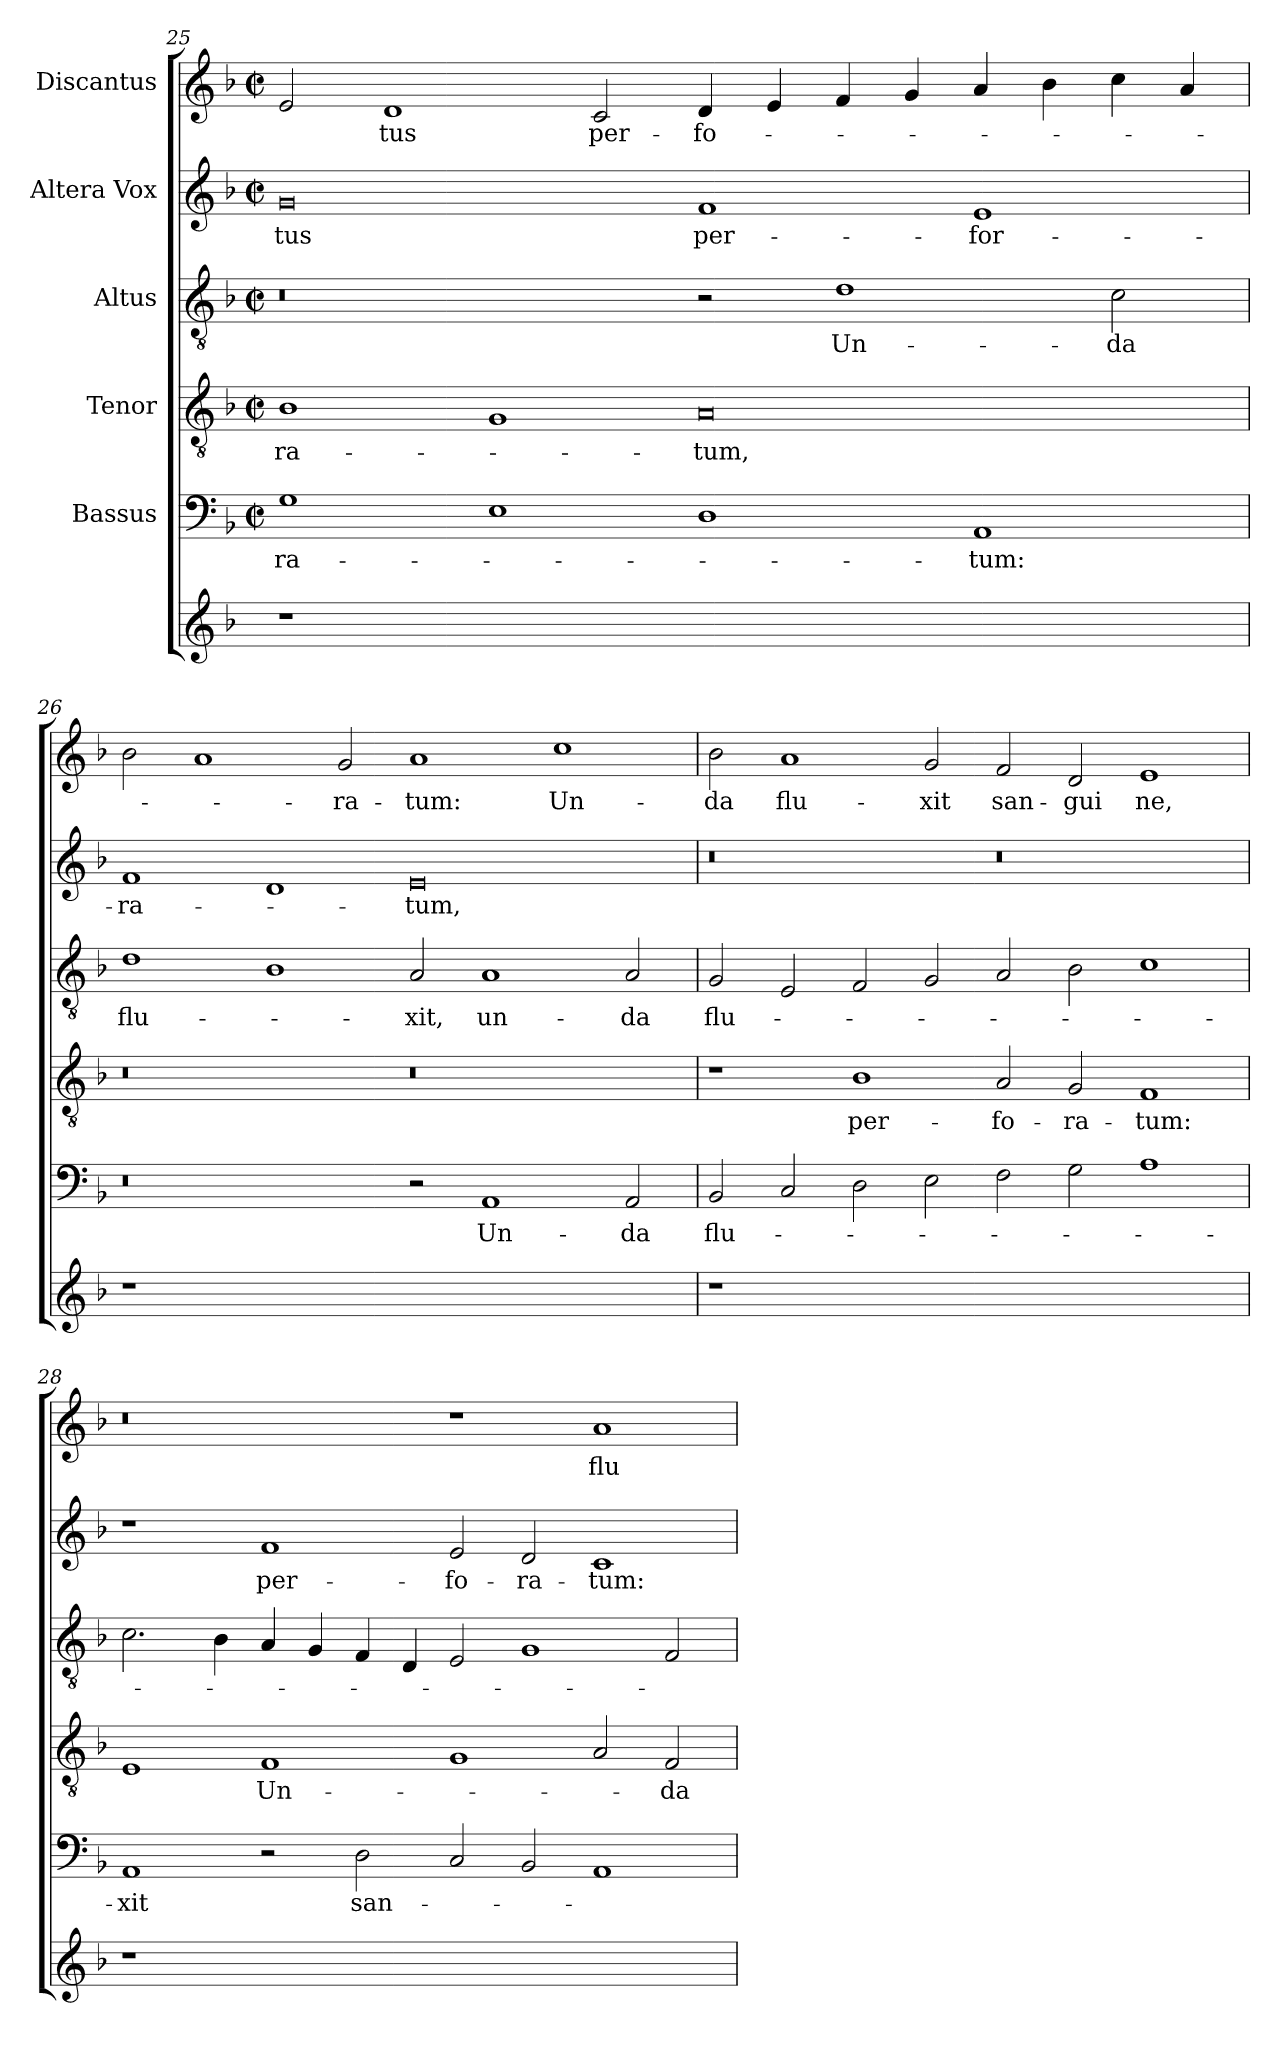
**kern	**kern	**text	**kern	**text	**kern	**text	**kern	**text	**kern	**text
*part6	*part5	*part5	*part4	*part4	*part3	*part3	*part2	*part2	*part1	*part1
*staff6	*staff5	*staff5	*staff4	*staff4	*staff3	*staff3	*staff2	*staff2	*staff1	*staff1
*	*I"Bassus	*	*I"Tenor	*	*I"Altus	*	*I"Altera Vox	*	*I"Discantus	*
!!LO:PB:g=z
*clefG2	*clefF4	*	*clefGv2	*	*clefGv2	*	*clefG2	*	*clefG2	*
*k[b-]	*k[b-]	*	*k[b-]	*	*k[b-]	*	*k[b-]	*	*k[b-]	*
*F:	*F:	*	*F:	*	*F:	*	*F:	*	*F:	*
*	*M2/2	*	*M2/2	*	*M2/2	*	*M2/2	*	*M2/2	*
*	*met(c|)	*	*met(c|)	*	*met(c|)	*	*met(c|)	*	*met(c|)	*
=25	=25	=25	=25	=25	=25	=25	=25	=25	=25	=25
!	!	!LO:LY:b	!	!LO:LY:b	!	!	!	!LO:LY:b	!	!
1r	1G	-ra-	1B-	-ra-	0r	.	0g	-tus	2e/	.
!	!	!	!	!	!	!	!	!	!	!LO:LY:b
.	.	.	.	.	.	.	.	.	1d	-tus
0.ryy	1E	.	1G	.	.	.	.	.	.	.
!	!	!	!	!	!	!	!	!	!	!LO:LY:b
.	.	.	.	.	.	.	.	.	2c/	per-
!	!	!	!	!LO:LY:b	!	!	!	!LO:LY:b	!	!LO:LY:b
.	1D	.	0A	-tum,	2r	.	1f	per-	4d/	-fo-
.	.	.	.	.	.	.	.	.	4e/	.
!	!	!	!	!	!	!LO:LY:b	!	!	!	!
.	.	.	.	.	1d	Un-	.	.	4f/	.
.	.	.	.	.	.	.	.	.	4g/	.
!	!	!LO:LY:b	!	!	!	!	!	!LO:LY:b	!	!
.	1AA	-tum:	.	.	.	.	1e	-for-	4a/	.
.	.	.	.	.	.	.	.	.	4b-\	.
!	!	!	!	!	!	!LO:LY:b	!	!	!	!
.	.	.	.	.	2c\	-da	.	.	4cc\	.
.	.	.	.	.	.	.	.	.	4a/	.
=26	=26	=26	=26	=26	=26	=26	=26	=26	=26	=26
!	!	!	!	!	!	!LO:LY:b	!	!LO:LY:b	!	!
1r	0r	.	0r	.	1d	flu-	1f	-ra-	2b-\	.
.	.	.	.	.	.	.	.	.	1a	.
0.ryy	.	.	.	.	1B-	.	1d	.	.	.
!	!	!	!	!	!	!	!	!	!	!LO:LY:b
.	.	.	.	.	.	.	.	.	2g/	-ra-
!	!	!	!	!	!	!LO:LY:b	!	!LO:LY:b	!	!LO:LY:b
.	2r	.	0r	.	2A/	-xit,	0e	-tum,	1a	-tum:
!	!	!LO:LY:b	!	!	!	!LO:LY:b	!	!	!	!
.	1AA	Un-	.	.	1A	un-	.	.	.	.
!	!	!	!	!	!	!	!	!	!	!LO:LY:b
.	.	.	.	.	.	.	.	.	1cc	Un-
!	!	!LO:LY:b	!	!	!	!LO:LY:b	!	!	!	!
.	2AA/	-da	.	.	2A/	-da	.	.	.	.
=27	=27	=27	=27	=27	=27	=27	=27	=27	=27	=27
!	!	!LO:LY:b	!	!	!	!LO:LY:b	!	!	!	!LO:LY:b
1r	2BB-/	flu-	1r	.	2G/	flu-	0r	.	2b-\	-da
!	!	!	!	!	!	!	!	!	!	!LO:LY:b
.	2C/	.	.	.	2E/	.	.	.	1a	flu-
!	!	!	!	!LO:LY:b	!	!	!	!	!	!
0.ryy	2D\	.	1B-	per-	2F/	.	.	.	.	.
!	!	!	!	!	!	!	!	!	!	!LO:LY:b
.	2E\	.	.	.	2G/	.	.	.	2g/	-xit
!	!	!	!	!LO:LY:b	!	!	!	!	!	!LO:LY:b
.	2F\	.	2A/	-fo-	2A/	.	0r	.	2f/	san-
!	!	!	!	!LO:LY:b	!	!	!	!	!	!LO:LY:b
.	2G\	.	2G/	-ra-	2B-\	.	.	.	2d/	-gui
!	!	!	!	!LO:LY:b	!	!	!	!	!	!LO:LY:b
.	1A	.	1F	-tum:	1c	.	.	.	1e	ne,
!!LO:LB:g=z
=28	=28	=28	=28	=28	=28	=28	=28	=28	=28	=28
!	!	!LO:LY:b	!	!	!	!	!	!	!	!
1r	1AA	-xit	1E	.	2.c\	.	1r	.	0r	.
.	.	.	.	.	4B-\	.	.	.	.	.
!	!	!	!	!LO:LY:b	!	!	!	!LO:LY:b	!	!
0.ryy	2r	.	1F	Un-	4A/	.	1f	per-	.	.
.	.	.	.	.	4G/	.	.	.	.	.
!	!	!LO:LY:b	!	!	!	!	!	!	!	!
.	2D\	san-	.	.	4F/	.	.	.	.	.
.	.	.	.	.	4D/	.	.	.	.	.
!	!	!	!	!	!	!	!	!LO:LY:b	!	!
.	2C/	.	1G	.	2E/	.	2e/	-fo-	1r	.
!	!	!	!	!	!	!	!	!LO:LY:b	!	!
.	2BB-/	.	.	.	1G	.	2d/	-ra-	.	.
!	!	!	!	!	!	!	!	!LO:LY:b	!	!LO:LY:b
.	1AA	.	2A/	.	.	.	1c	-tum:	1a	flu-
!	!	!	!	!LO:LY:b	!	!	!	!	!	!
.	.	.	2F/	-da	[2F/	.	.	.	.	.
=	=	=	=	=	=	=	=	=	=	=
*-	*-	*-	*-	*-	*-	*-	*-	*-	*-	*-
